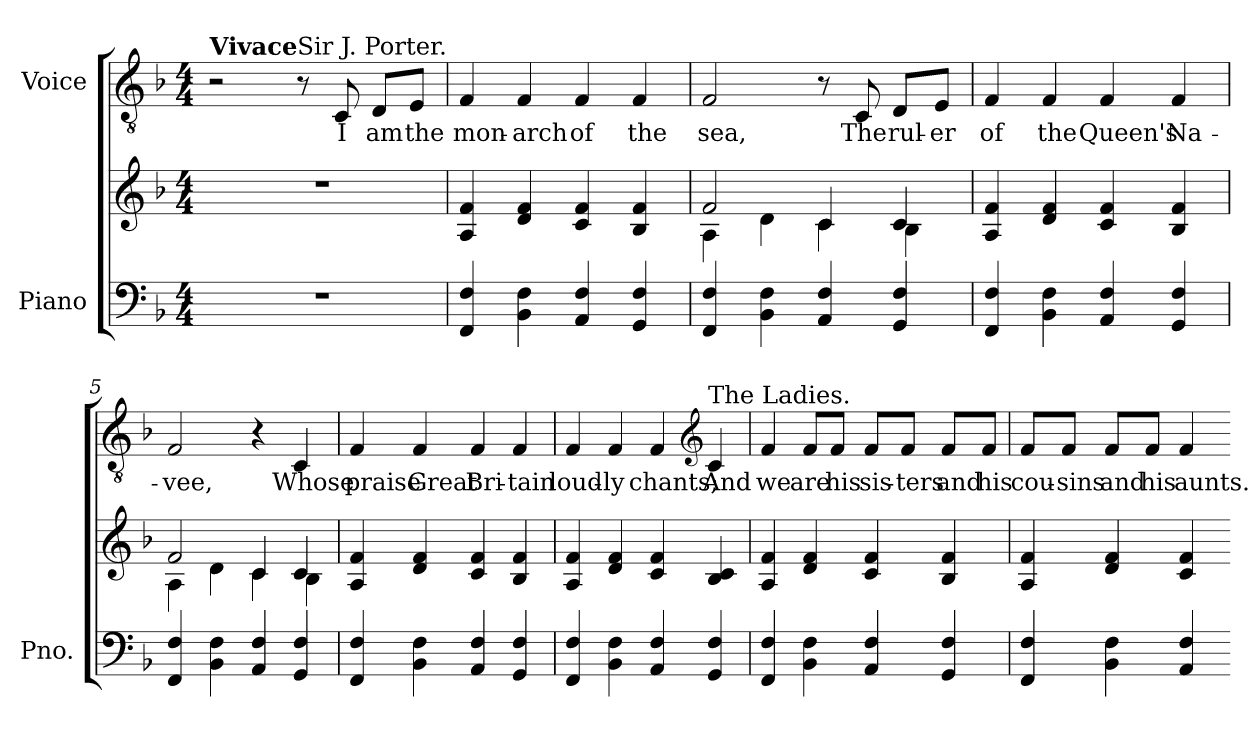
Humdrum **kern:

**kern	**kern	**kern	**text
*part2	*part2	*part1	*part1
*staff3	*staff2	*staff1	*staff1
*I"Piano	*	*I"Voice	*
*I'Pno.	*	*	*
*clefF4	*clefG2	*clefGv2	*
*k[b-]	*k[b-]	*k[b-]	*
*F:	*F:	*F:	*
*M4/4	*M4/4	*M4/4	*
=1	=1	=1	=1
!	!	!LO:TX:a:B:t=Vivace	!
1r	1r	2r	.
!	!	!LO:TX:a:t=Sir J. Porter.	!
.	.	8r	.
!	!	!	!LO:LY:b
.	.	8C/	I
!	!	!	!LO:LY:b
.	.	8D/L	am
!	!	!	!LO:LY:b
.	.	8E/J	the
=2	=2	=2	=2
!	!	!	!LO:LY:b
4FF/ 4F/	4A/ 4f/	4F/	mon-
!	!	!	!LO:LY:b
4BB-\ 4F\	4d/ 4f/	4F/	-arch
!	!	!	!LO:LY:b
4AA/ 4F/	4c/ 4f/	4F/	of
!	!	!	!LO:LY:b
4GG/ 4F/	4B-/ 4f/	4F/	the
=3	=3	=3	=3
*	*^	*	*
!	!	!	!	!LO:LY:b
4FF/ 4F/	2f/	4A\	2F/	sea,
4BB-\ 4F\	.	4d\	.	.
4AA/ 4F/	4c/	4c\	8r	.
!	!	!	!	!LO:LY:b
.	.	.	8C/	The
!	!	!	!	!LO:LY:b
4GG/ 4F/	4c/	4B-\	8D/L	rul-
!	!	!	!	!LO:LY:b
.	.	.	8E/J	-er
*	*v	*v	*	*
!!LO:LB:g=z
=4	=4	=4	=4
!	!	!	!LO:LY:b
4FF/ 4F/	4A/ 4f/	4F/	of
!	!	!	!LO:LY:b
4BB-\ 4F\	4d/ 4f/	4F/	the
!	!	!	!LO:LY:b
4AA/ 4F/	4c/ 4f/	4F/	Queen's
!	!	!	!LO:LY:b
4GG/ 4F/	4B-/ 4f/	4F/	Na-
=5	=5	=5	=5
*	*^	*	*
!	!	!	!	!LO:LY:b
4FF/ 4F/	2f/	4A\	2F/	-vee,
4BB-\ 4F\	.	4d\	.	.
4AA/ 4F/	4c/	4c\	4r	.
!	!	!	!	!LO:LY:b
4GG/ 4F/	4c/	4B-\	4C/	Whose
=6	=6	=6	=6	=6
!	!	!	!	!LO:LY:b
*	*v	*v	*	*
4FF/ 4F/	4A/ 4f/	4F/	praise
!	!	!	!LO:LY:b
4BB-\ 4F\	4d/ 4f/	4F/	Great
!	!	!	!LO:LY:b
4AA/ 4F/	4c/ 4f/	4F/	Bri-
!	!	!	!LO:LY:b
4GG/ 4F/	4B-/ 4f/	4F/	-tain
!!LO:LB:g=z
=7	=7	=7	=7
!	!	!	!LO:LY:b
4FF/ 4F/	4A/ 4f/	4F/	loud-
!	!	!	!LO:LY:b
4BB-\ 4F\	4d/ 4f/	4F/	-ly
!	!	!	!LO:LY:b
4AA/ 4F/	4c/ 4f/	4F/	chants;
*	*	*clefG2	*
!	!	!LO:TX:a:t=The Ladies.	!
!	!	!	!LO:LY:b
4GG/ 4F/	4B-/ 4c/	4c/	And
=8	=8	=8	=8
!	!	!	!LO:LY:b
4FF/ 4F/	4A/ 4f/	4f/	we
!	!	!	!LO:LY:b
4BB-\ 4F\	4d/ 4f/	8f/L	are
!	!	!	!LO:LY:b
.	.	8f/J	his
!	!	!	!LO:LY:b
4AA/ 4F/	4c/ 4f/	8f/L	sis-
!	!	!	!LO:LY:b
.	.	8f/J	-ters
!	!	!	!LO:LY:b
4GG/ 4F/	4B-/ 4f/	8f/L	and
!	!	!	!LO:LY:b
.	.	8f/J	his
=9	=9	=9	=9
!	!	!	!LO:LY:b
4FF/ 4F/	4A/ 4f/	8f/L	cou-
!	!	!	!LO:LY:b
.	.	8f/J	-sins
!	!	!	!LO:LY:b
4BB-\ 4F\	4d/ 4f/	8f/L	and
!	!	!	!LO:LY:b
.	.	8f/J	his
!	!	!	!LO:LY:b
4AA/ 4F/	4c/ 4f/	4f/	aunts.
=-	=-	=-	=-
*-	*-	*-	*-
